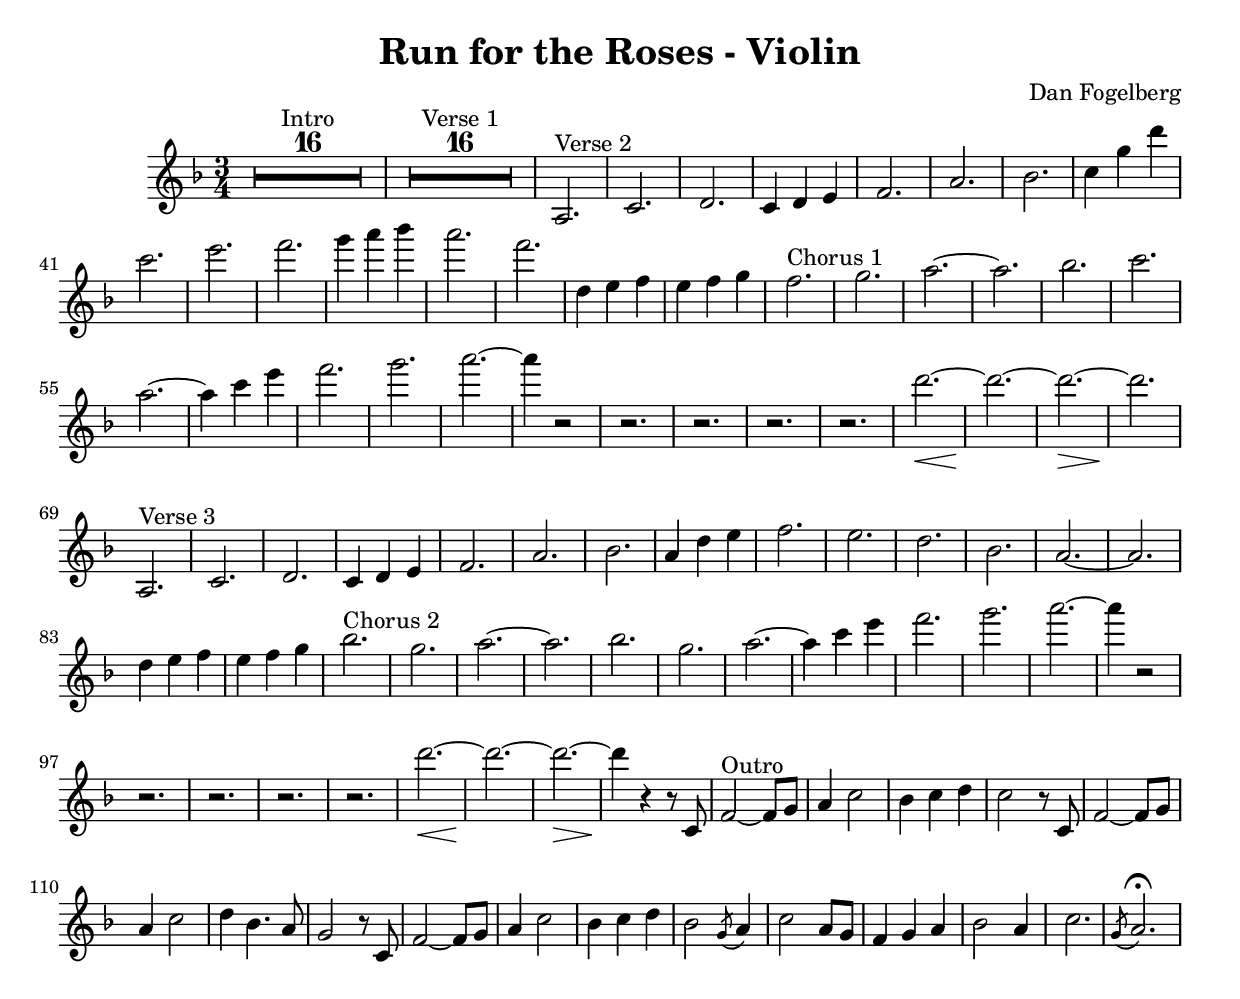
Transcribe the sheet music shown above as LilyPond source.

\version "2.18.2"
\header {
  title = "Run for the Roses - Violin"
  composer = "Dan Fogelberg"
}
melody = \relative c' {
  \clef treble
  \key f \major
  \time 3/4
  \tempo 4 = 96 
  \set Score.tempoHideNote = ##t  
  \override Glissando.style = #'zigzag

  
  \compressFullBarRests
  R1*12^"Intro"
  R1*12^"Verse 1"
  a2.^"Verse 2" c2. d2. c4 d4 e4 f2. a2. bes2. c4 g'4 d'4 
  c2. e2. f2. g4 a4 bes4 a2. f2.   d,4 e4 f4 e4 f4 g4 

  f2.^"Chorus 1" g2. a2.~a2. bes2. c2. a2.~a4 c4 e4 f2. g2. a2.~a4 r2
  r2. r2. r2. r2.
  d,2.\<~d2.\!~d2.\>~d2.\!


  a,,2.^"Verse 3" c2. d2. c4 d4 e4 f2. a2. bes2. a4 d4 e4 
  f2. e2. d2. bes2. a2.~a2.  d4 e4 f4 e4 f4 g4 

  bes2.^"Chorus 2" g2. a2.~a2. bes2. g2. a2.~a4 c4 e4 f2. g2. a2.~a4 r2
  r2. r2. r2. r2.
  d,2.\<~d2.\!~d2.\>~d4\! r4 r8 c,,8

  f2^"Outro"~f8 g8 a4 c2 bes4 c4 d4 c2 r8 c,8
  f2~f8 g8 a4 c2 d4 bes4. a8 g2 r8 c,8
  f2~f8 g8 a4 c2 bes4 c4 d4 bes2 \acciaccatura g8 a4
  c2 a8 g8 f4 g4 a4 bes2 a4 c2.  \acciaccatura g8 a2.\fermata   
  
}

\score {
  \new Staff \melody
  \layout { }
  \midi {
     \tempo 2 = 72
    \context {
      \Voice
      \remove "Dynamic_performer"
    } 
  }
}